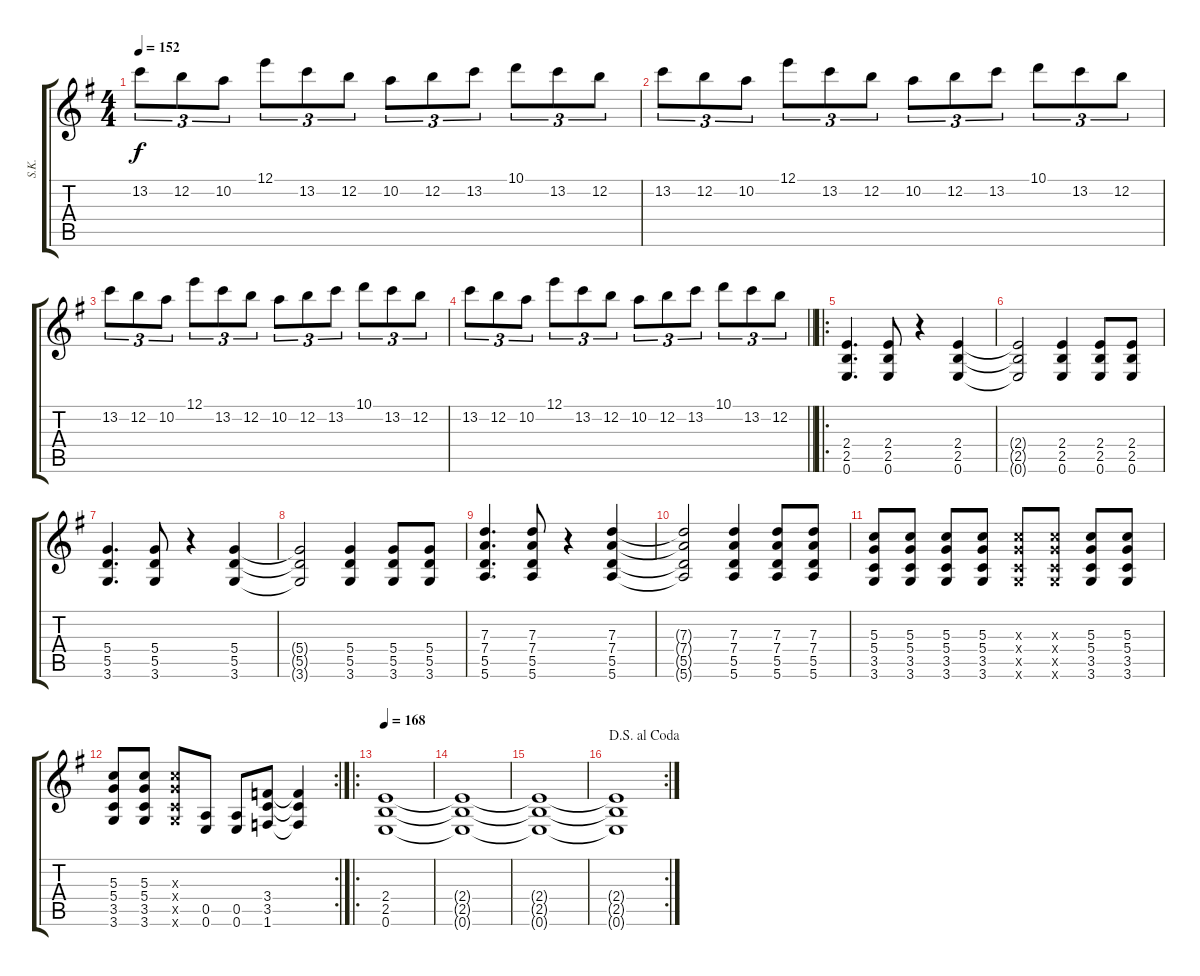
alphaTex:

\track ("S.K." "S.K.") {instrument distortionguitar}
\staff {score tabs}
\tuning (E4 B3 G3 D3 A2 E2) {hide}
\ts (4 4)
\tempo 152
\clef g2
\ks g
13.2.8{tu (3 2) dy f} 12.2.8{tu (3 2)} 10.2.8{tu (3 2)} 12.1.8{tu (3 2)} 13.2.8{tu (3 2)} 12.2.8{tu (3 2)} 10.2.8{tu (3 2)} 12.2.8{tu (3 2)} 13.2.8{tu (3 2)} 10.1.8{tu (3 2)} 13.2.8{tu (3 2)} 12.2.8{tu (3 2)} |
13.2.8{tu (3 2)} 12.2.8{tu (3 2)} 10.2.8{tu (3 2)} 12.1.8{tu (3 2)} 13.2.8{tu (3 2)} 12.2.8{tu (3 2)} 10.2.8{tu (3 2)} 12.2.8{tu (3 2)} 13.2.8{tu (3 2)} 10.1.8{tu (3 2)} 13.2.8{tu (3 2)} 12.2.8{tu (3 2)} |
13.2.8{tu (3 2)} 12.2.8{tu (3 2)} 10.2.8{tu (3 2)} 12.1.8{tu (3 2)} 13.2.8{tu (3 2)} 12.2.8{tu (3 2)} 10.2.8{tu (3 2)} 12.2.8{tu (3 2)} 13.2.8{tu (3 2)} 10.1.8{tu (3 2)} 13.2.8{tu (3 2)} 12.2.8{tu (3 2)} |
\barLineRight lightlight
13.2.8{tu (3 2)} 12.2.8{tu (3 2)} 10.2.8{tu (3 2)} 12.1.8{tu (3 2)} 13.2.8{tu (3 2)} 12.2.8{tu (3 2)} 10.2.8{tu (3 2)} 12.2.8{tu (3 2)} 13.2.8{tu (3 2)} 10.1.8{tu (3 2)} 13.2.8{tu (3 2)} 12.2.8{tu (3 2)} |
\ro
(2.4 2.5 0.6).4{d} (2.4 2.5 0.6).8 r.4 (2.4 2.5 0.6).4 |
(2.4{t} 2.5{t} 0.6{t}).2 (2.4 2.5 0.6).4 (2.4 2.5 0.6).8 (2.4 2.5 0.6).8 |
(5.4 5.5 3.6).4{d} (5.4 5.5 3.6).8 r.4 (5.4 5.5 3.6).4 |
(5.4{t} 5.5{t} 3.6{t}).2 (5.4 5.5 3.6).4 (5.4 5.5 3.6).8 (5.4 5.5 3.6).8 |
(7.3 7.4 5.5 5.6).4{d} (7.3 7.4 5.5 5.6).8 r.4 (7.3 7.4 5.5 5.6).4 |
(7.3{t} 7.4{t} 5.5{t} 5.6{t}).2 (7.3 7.4 5.5 5.6).4 (7.3 7.4 5.5 5.6).8 (7.3 7.4 5.5 5.6).8 |
(5.3 5.4 3.5 3.6).8 (5.3 5.4 3.5 3.6).8 (5.3 5.4 3.5 3.6).8 (5.3 5.4 3.5 3.6).8 (5.3{x} 5.4{x} 3.5{x} 3.6{x}).8 (5.3{x} 5.4{x} 3.5{x} 3.6{x}).8 (5.3 5.4 3.5 3.6).8 (5.3 5.4 3.5 3.6).8 |
\rc 2
(5.3 5.4 3.5 3.6).8 (5.3 5.4 3.5 3.6).8 (5.3{x} 5.4{x} 3.5{x} 3.6{x}).8 (0.5 0.6).8 (0.5 0.6).8 (3.4 3.5 1.6).8 (3.4{t} 3.5{t} 1.6{t}).4 |
\ro
\tempo 168
(2.4 2.5 0.6).1 |
(2.4{t} 2.5{t} 0.6{t}).1 |
(2.4{t} 2.5{t} 0.6{t}).1 |
\rc 2
\jump dalsegnoalcoda
(2.4{t} 2.5{t} 0.6{t}).1
